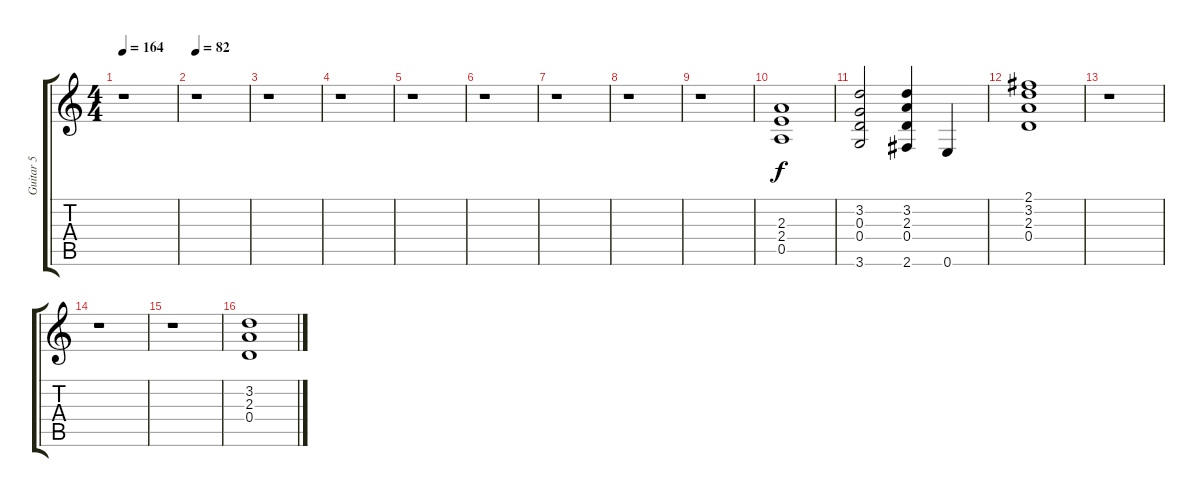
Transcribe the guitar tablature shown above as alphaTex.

\track ("Guitar 5" "Guitar 5") {instrument distortionguitar}
\staff {score tabs}
\tuning (E4 B3 G3 D3 A2 E2) {hide}
\ts (4 4)
\tempo 164
\clef g2
\ks c
r.1{dy f} |
\tempo 82
r.1 |
r.1 |
r.1 |
r.1 |
r.1 |
r.1 |
r.1 |
r.1 |
(2.3 2.4 0.5).1 |
(3.2 0.3 0.4 3.6).2 (3.2 2.3 0.4 2.6).4 0.6.4 |
(2.1 3.2 2.3 0.4).1 |
r.1 |
r.1 |
r.1 |
(3.2 2.3 0.4).1
